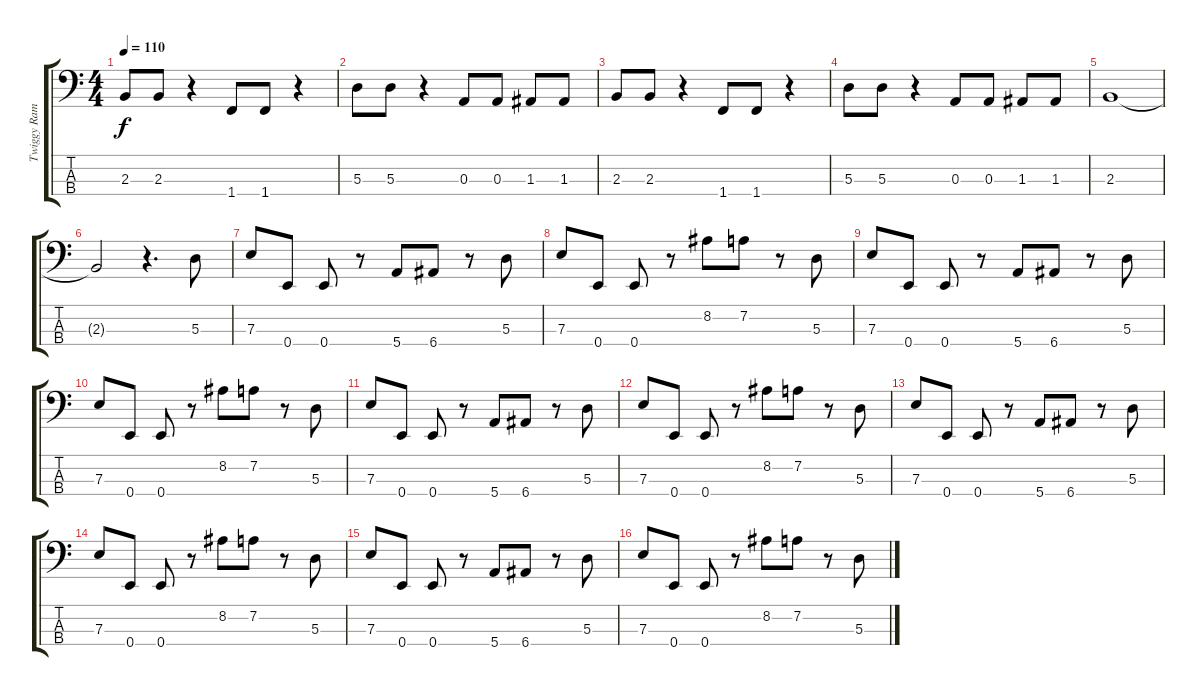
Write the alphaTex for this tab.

\track ("Twiggy Ramirez" "Twiggy Ram") {instrument electricbassfinger}
\staff {score tabs}
\tuning (G2 D2 A1 E1) {hide}
\ts (4 4)
\tempo 110
\clef f4
\ks c
2.3.8{dy f} 2.3.8 r.4 1.4.8 1.4.8 r.4 |
5.3.8 5.3.8 r.4 0.3.8 0.3.8 1.3.8 1.3.8 |
2.3.8 2.3.8 r.4 1.4.8 1.4.8 r.4 |
5.3.8 5.3.8 r.4 0.3.8 0.3.8 1.3.8 1.3.8 |
2.3.1 |
2.3{t}.2 r.4{d} 5.3.8 |
7.3.8 0.4.8 0.4.8 r.8 5.4.8 6.4.8 r.8 5.3.8 |
7.3.8 0.4.8 0.4.8 r.8 8.2.8 7.2.8 r.8 5.3.8 |
7.3.8 0.4.8 0.4.8 r.8 5.4.8 6.4.8 r.8 5.3.8 |
7.3.8 0.4.8 0.4.8 r.8 8.2.8 7.2.8 r.8 5.3.8 |
7.3.8 0.4.8 0.4.8 r.8 5.4.8 6.4.8 r.8 5.3.8 |
7.3.8 0.4.8 0.4.8 r.8 8.2.8 7.2.8 r.8 5.3.8 |
7.3.8 0.4.8 0.4.8 r.8 5.4.8 6.4.8 r.8 5.3.8 |
7.3.8 0.4.8 0.4.8 r.8 8.2.8 7.2.8 r.8 5.3.8 |
7.3.8 0.4.8 0.4.8 r.8 5.4.8 6.4.8 r.8 5.3.8 |
7.3.8 0.4.8 0.4.8 r.8 8.2.8 7.2.8 r.8 5.3.8
